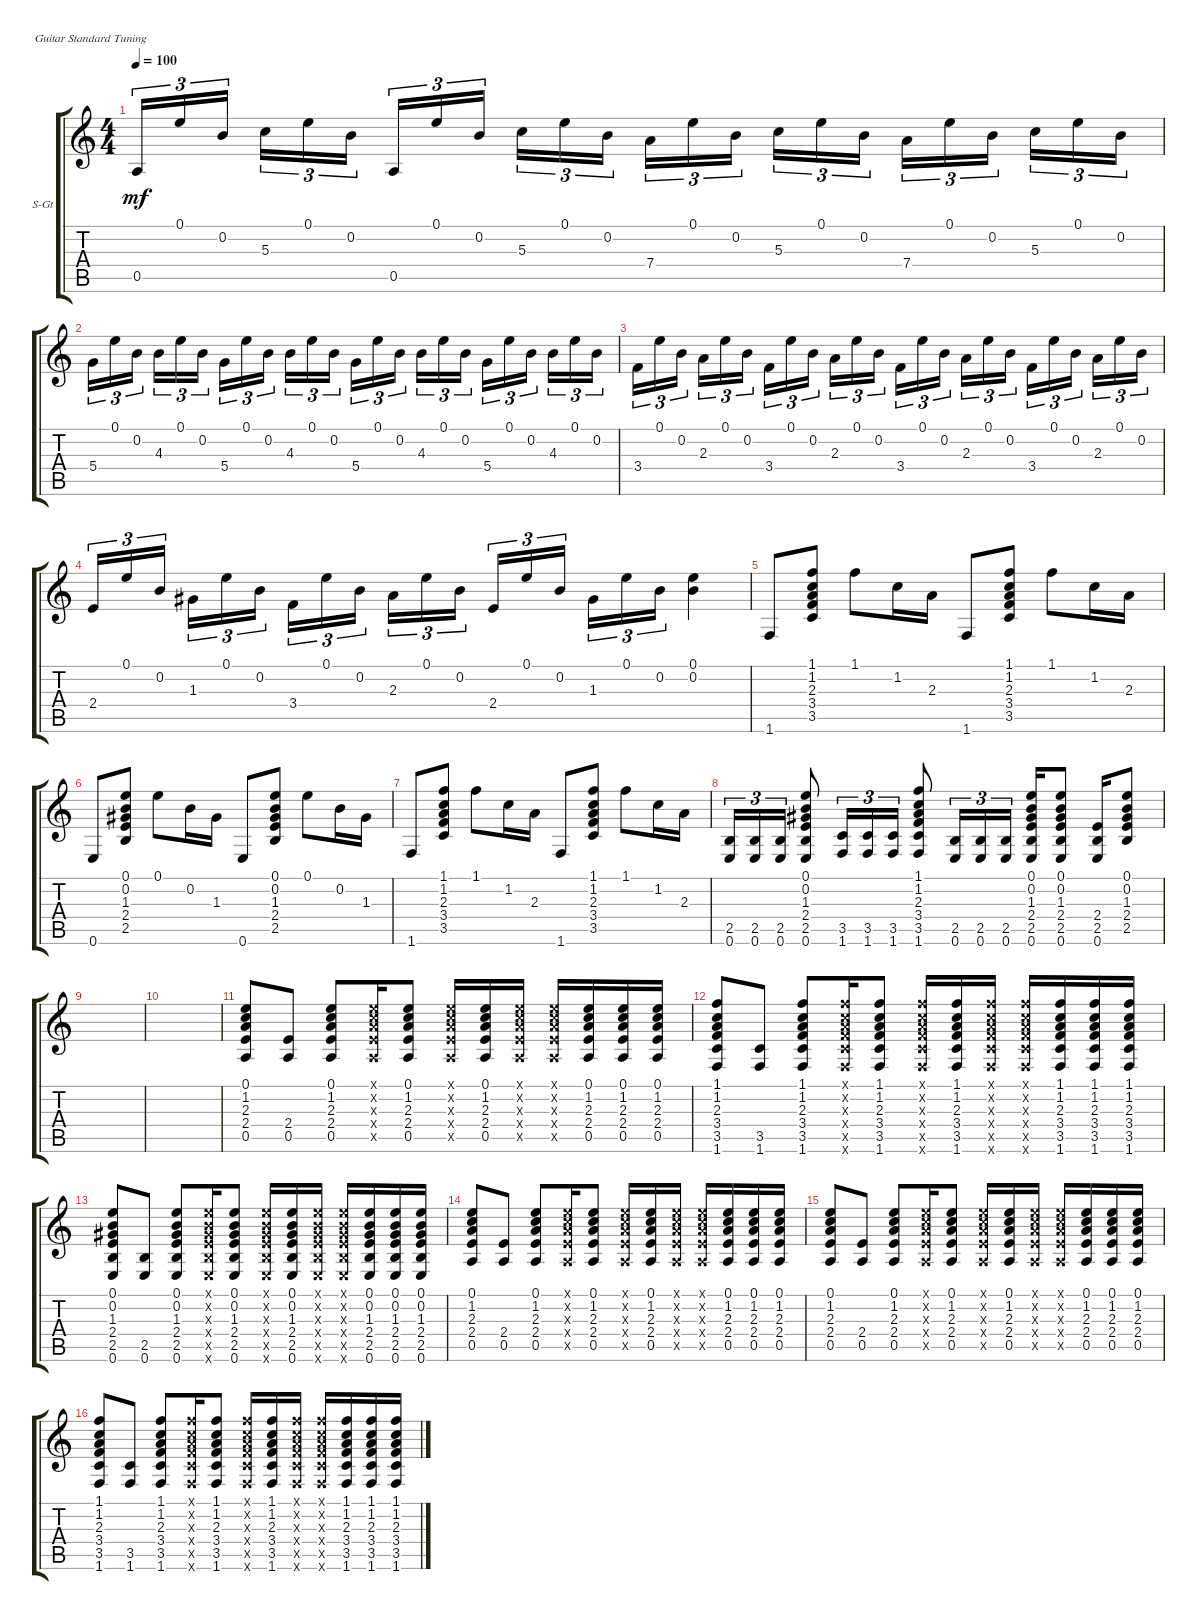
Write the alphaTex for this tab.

\defaultSystemsLayout 4
\bracketExtendMode groupsimilarinstruments
\firstSystemTrackNameOrientation horizontal
\otherSystemsTrackNameOrientation horizontal
\track ("Steel Guitar" "S-Gt") {instrument acousticguitarsteel}
\staff {score tabs}
\tuning (E4 B3 G3 D3 A2 E2)
\ts (4 4)
\tempo 100
\clef g2
\ks c
0.5.16{tu (3 2) dy mf} 0.1.16{tu (3 2)} 0.2.16{tu (3 2)} 5.3.16{tu (3 2)} 0.1.16{tu (3 2)} 0.2.16{tu (3 2)} 0.5.16{tu (3 2)} 0.1.16{tu (3 2)} 0.2.16{tu (3 2)} 5.3.16{tu (3 2)} 0.1.16{tu (3 2)} 0.2.16{tu (3 2)} 7.4.16{tu (3 2)} 0.1.16{tu (3 2)} 0.2.16{tu (3 2)} 5.3.16{tu (3 2)} 0.1.16{tu (3 2)} 0.2.16{tu (3 2)} 7.4.16{tu (3 2)} 0.1.16{tu (3 2)} 0.2.16{tu (3 2)} 5.3.16{tu (3 2)} 0.1.16{tu (3 2)} 0.2.16{tu (3 2)} |
5.4.16{tu (3 2)} 0.1.16{tu (3 2)} 0.2.16{tu (3 2)} 4.3.16{tu (3 2)} 0.1.16{tu (3 2)} 0.2.16{tu (3 2)} 5.4.16{tu (3 2)} 0.1.16{tu (3 2)} 0.2.16{tu (3 2)} 4.3.16{tu (3 2)} 0.1.16{tu (3 2)} 0.2.16{tu (3 2)} 5.4.16{tu (3 2)} 0.1.16{tu (3 2)} 0.2.16{tu (3 2)} 4.3.16{tu (3 2)} 0.1.16{tu (3 2)} 0.2.16{tu (3 2)} 5.4.16{tu (3 2)} 0.1.16{tu (3 2)} 0.2.16{tu (3 2)} 4.3.16{tu (3 2)} 0.1.16{tu (3 2)} 0.2.16{tu (3 2)} |
3.4.16{tu (3 2)} 0.1.16{tu (3 2)} 0.2.16{tu (3 2)} 2.3.16{tu (3 2)} 0.1.16{tu (3 2)} 0.2.16{tu (3 2)} 3.4.16{tu (3 2)} 0.1.16{tu (3 2)} 0.2.16{tu (3 2)} 2.3.16{tu (3 2)} 0.1.16{tu (3 2)} 0.2.16{tu (3 2)} 3.4.16{tu (3 2)} 0.1.16{tu (3 2)} 0.2.16{tu (3 2)} 2.3.16{tu (3 2)} 0.1.16{tu (3 2)} 0.2.16{tu (3 2)} 3.4.16{tu (3 2)} 0.1.16{tu (3 2)} 0.2.16{tu (3 2)} 2.3.16{tu (3 2)} 0.1.16{tu (3 2)} 0.2.16{tu (3 2)} |
2.4.16{tu (3 2)} 0.1.16{tu (3 2)} 0.2.16{tu (3 2)} 1.3.16{tu (3 2)} 0.1.16{tu (3 2)} 0.2.16{tu (3 2)} 3.4.16{tu (3 2)} 0.1.16{tu (3 2)} 0.2.16{tu (3 2)} 2.3.16{tu (3 2)} 0.1.16{tu (3 2)} 0.2.16{tu (3 2)} 2.4.16{tu (3 2)} 0.1.16{tu (3 2)} 0.2.16{tu (3 2)} 1.3.16{tu (3 2)} 0.1.16{tu (3 2)} 0.2.16{tu (3 2)} (0.2 0.1).4 |
1.6.8 (1.1 1.2 2.3 3.4 3.5).8 1.1.8 1.2.16 2.3.16 1.6.8 (1.1 1.2 2.3 3.4 3.5).8 1.1.8 1.2.16 2.3.16 |
0.6.8 (0.1 0.2 1.3 2.4 2.5).8 0.1.8 0.2.16 1.3.16 0.6.8 (0.1 0.2 1.3 2.4 2.5).8 0.1.8 0.2.16 1.3.16 |
1.6.8 (1.1 1.2 2.3 3.4 3.5).8 1.1.8 1.2.16 2.3.16 1.6.8 (1.1 1.2 2.3 3.4 3.5).8 1.1.8 1.2.16 2.3.16 |
(0.6 2.5).16{tu (3 2)} (0.6 2.5).16{tu (3 2)} (0.6 2.5).16{tu (3 2)} (0.1 0.2 1.3 2.4 2.5 0.6).8 (1.6 3.5).16{tu (3 2)} (1.6 3.5).16{tu (3 2)} (1.6 3.5).16{tu (3 2)} (1.6 3.5 3.4 2.3 1.2 1.1).8 (0.6 2.5).16{tu (3 2)} (0.6 2.5).16{tu (3 2)} (0.6 2.5).16{tu (3 2)} (0.1 0.2 1.3 2.4 2.5 0.6).16 (0.6 2.5 2.4 1.3 0.2 0.1).8 (2.4 2.5 0.6).16 (0.1 0.2 1.3 2.4 2.5).8 |
|
|
(0.1 1.2 2.3 2.4 0.5).8 (0.5 2.4).8 (0.1 1.2 2.3 2.4 0.5).8 (0.5{x} 2.4{x} 2.3{x} 1.2{x} 0.1{x}).16 (0.1 1.2 2.3 2.4 0.5).8 (0.5{x} 2.4{x} 2.3{x} 1.2{x} 0.1{x}).16 (0.5 2.4 2.3 1.2 0.1).16 (0.1{x} 1.2{x} 2.3{x} 2.4{x} 0.5{x}).16 (0.1{x} 0.5{x} 2.4{x} 2.3{x} 1.2{x}).16 (0.1 0.5 2.4 2.3 1.2).16 (0.1 0.5 2.4 2.3 1.2).16 (0.1 0.5 2.4 2.3 1.2).16 |
(1.1 1.2 2.3 3.4 3.5 1.6).8 (3.5 1.6).8 (1.1 1.2 2.3 3.4 3.5 1.6).8 (3.5{x} 3.4{x} 2.3{x} 1.2{x} 1.1{x} 1.6{x}).16 (1.1 1.2 2.3 3.4 3.5 1.6).8 (3.5{x} 3.4{x} 2.3{x} 1.2{x} 1.1{x} 1.6{x}).16 (3.5 3.4 2.3 1.2 1.1 1.6).16 (1.1{x} 1.2{x} 2.3{x} 3.4{x} 3.5{x} 1.6{x}).16 (1.1{x} 3.5{x} 3.4{x} 2.3{x} 1.2{x} 1.6{x}).16 (1.1 3.5 3.4 2.3 1.2 1.6).16 (1.1 3.5 3.4 2.3 1.2 1.6).16 (1.1 3.5 3.4 2.3 1.2 1.6).16 |
(0.1 0.2 1.3 2.4 2.5 0.6).8 (2.5 0.6).8 (0.1 0.2 1.3 2.4 2.5 0.6).8 (2.5{x} 2.4{x} 1.3{x} 0.2{x} 0.1{x} 0.6{x}).16 (0.1 0.2 1.3 2.4 2.5 0.6).8 (2.5{x} 2.4{x} 1.3{x} 0.2{x} 0.1{x} 0.6{x}).16 (2.5 2.4 1.3 0.2 0.1 0.6).16 (0.1{x} 0.2{x} 1.3{x} 2.4{x} 2.5{x} 0.6{x}).16 (0.1{x} 2.5{x} 2.4{x} 1.3{x} 0.2{x} 0.6{x}).16 (0.1 2.5 2.4 1.3 0.2 0.6).16 (0.1 2.5 2.4 1.3 0.2 0.6).16 (0.1 2.5 2.4 1.3 0.2 0.6).16 |
(0.1 1.2 2.3 2.4 0.5).8 (0.5 2.4).8 (0.1 1.2 2.3 2.4 0.5).8 (0.5{x} 2.4{x} 2.3{x} 1.2{x} 0.1{x}).16 (0.1 1.2 2.3 2.4 0.5).8 (0.5{x} 2.4{x} 2.3{x} 1.2{x} 0.1{x}).16 (0.5 2.4 2.3 1.2 0.1).16 (0.1{x} 1.2{x} 2.3{x} 2.4{x} 0.5{x}).16 (0.1{x} 0.5{x} 2.4{x} 2.3{x} 1.2{x}).16 (0.1 0.5 2.4 2.3 1.2).16 (0.1 0.5 2.4 2.3 1.2).16 (0.1 0.5 2.4 2.3 1.2).16 |
(0.1 1.2 2.3 2.4 0.5).8 (0.5 2.4).8 (0.1 1.2 2.3 2.4 0.5).8 (0.5{x} 2.4{x} 2.3{x} 1.2{x} 0.1{x}).16 (0.1 1.2 2.3 2.4 0.5).8 (0.5{x} 2.4{x} 2.3{x} 1.2{x} 0.1{x}).16 (0.5 2.4 2.3 1.2 0.1).16 (0.1{x} 1.2{x} 2.3{x} 2.4{x} 0.5{x}).16 (0.1{x} 0.5{x} 2.4{x} 2.3{x} 1.2{x}).16 (0.1 0.5 2.4 2.3 1.2).16 (0.1 0.5 2.4 2.3 1.2).16 (0.1 0.5 2.4 2.3 1.2).16 |
(1.1 1.2 2.3 3.4 3.5 1.6).8 (3.5 1.6).8 (1.1 1.2 2.3 3.4 3.5 1.6).8 (3.5{x} 3.4{x} 2.3{x} 1.2{x} 1.1{x} 1.6{x}).16 (1.1 1.2 2.3 3.4 3.5 1.6).8 (3.5{x} 3.4{x} 2.3{x} 1.2{x} 1.1{x} 1.6{x}).16 (3.5 3.4 2.3 1.2 1.1 1.6).16 (1.1{x} 1.2{x} 2.3{x} 3.4{x} 3.5{x} 1.6{x}).16 (1.1{x} 3.5{x} 3.4{x} 2.3{x} 1.2{x} 1.6{x}).16 (1.1 3.5 3.4 2.3 1.2 1.6).16 (1.1 3.5 3.4 2.3 1.2 1.6).16 (1.1 3.5 3.4 2.3 1.2 1.6).16
